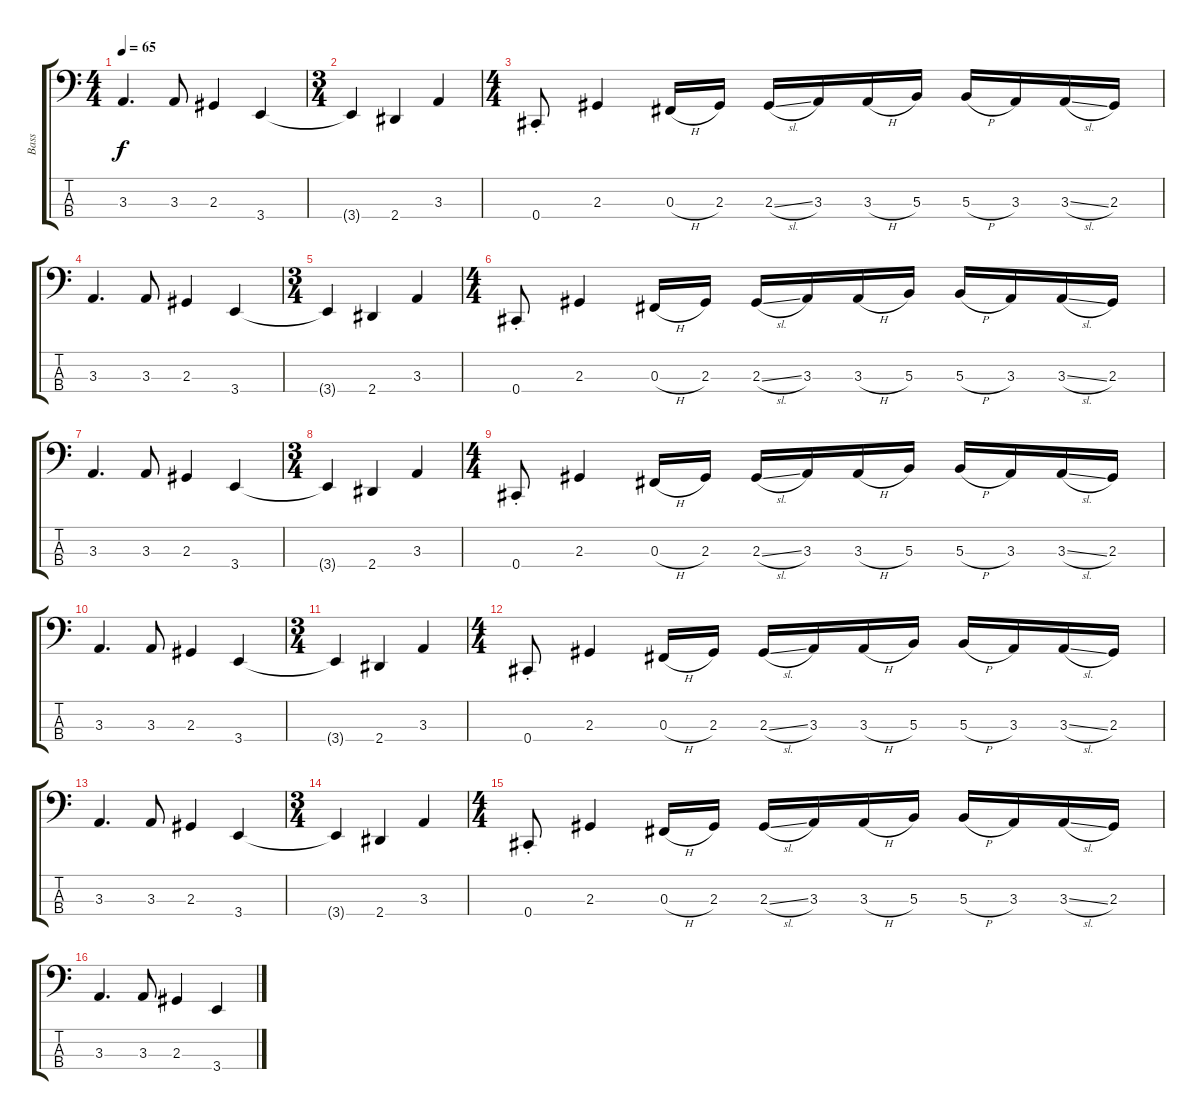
\track ("Bass" "Bass") {instrument electricbasspick}
\staff {score tabs}
\tuning (E2 B1 Gb1 Db1) {hide}
\ts (4 4)
\tempo 65
\clef f4
\ks c
3.3.4{d dy f} 3.3.8 2.3.4 3.4.4 |
\ts (3 4)
3.4{t}.4 2.4.4 3.3.4 |
\ts (4 4)
0.4{st}.8 2.3.4 0.3{h}.16 2.3.16 2.3{sl}.16 3.3.16 3.3{h}.16 5.3.16 5.3{h}.16 3.3.16 3.3{sl}.16 2.3.16 |
3.3.4{d} 3.3.8 2.3.4 3.4.4 |
\ts (3 4)
3.4{t}.4 2.4.4 3.3.4 |
\ts (4 4)
0.4{st}.8 2.3.4 0.3{h}.16 2.3.16 2.3{sl}.16 3.3.16 3.3{h}.16 5.3.16 5.3{h}.16 3.3.16 3.3{sl}.16 2.3.16 |
3.3.4{d} 3.3.8 2.3.4 3.4.4 |
\ts (3 4)
3.4{t}.4 2.4.4 3.3.4 |
\ts (4 4)
0.4{st}.8 2.3.4 0.3{h}.16 2.3.16 2.3{sl}.16 3.3.16 3.3{h}.16 5.3.16 5.3{h}.16 3.3.16 3.3{sl}.16 2.3.16 |
3.3.4{d} 3.3.8 2.3.4 3.4.4 |
\ts (3 4)
3.4{t}.4 2.4.4 3.3.4 |
\ts (4 4)
0.4{st}.8 2.3.4 0.3{h}.16 2.3.16 2.3{sl}.16 3.3.16 3.3{h}.16 5.3.16 5.3{h}.16 3.3.16 3.3{sl}.16 2.3.16 |
3.3.4{d} 3.3.8 2.3.4 3.4.4 |
\ts (3 4)
3.4{t}.4 2.4.4 3.3.4 |
\ts (4 4)
0.4{st}.8 2.3.4 0.3{h}.16 2.3.16 2.3{sl}.16 3.3.16 3.3{h}.16 5.3.16 5.3{h}.16 3.3.16 3.3{sl}.16 2.3.16 |
3.3.4{d} 3.3.8 2.3.4 3.4.4
